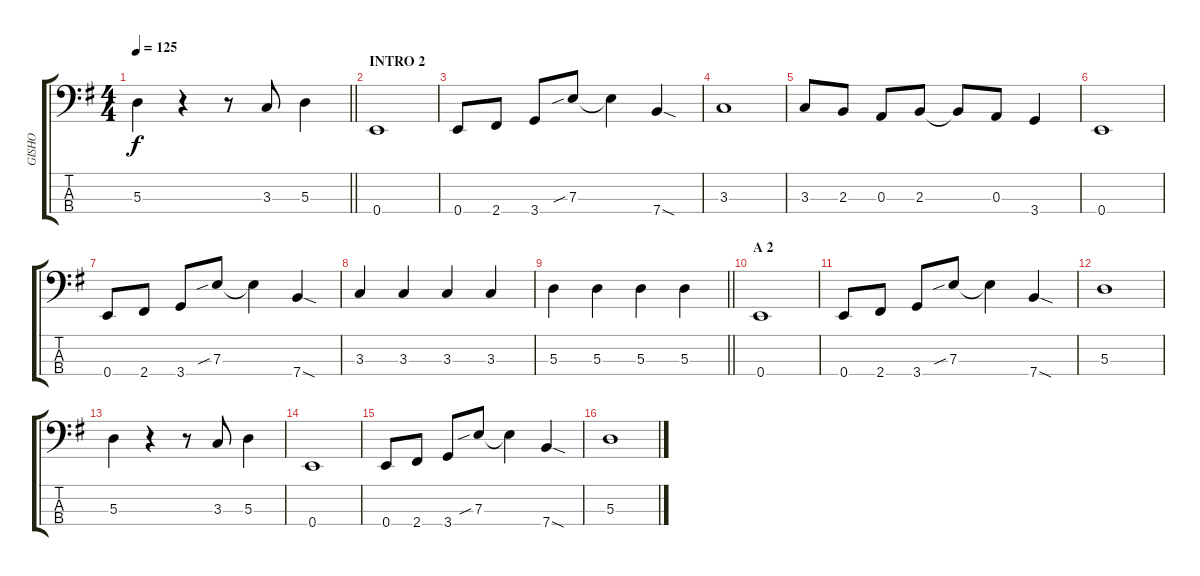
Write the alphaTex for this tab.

\track ("GISHO" "GISHO") {instrument electricbassfinger}
\staff {score tabs}
\tuning (G2 D2 A1 E1) {hide}
\ts (4 4)
\tempo 125
\clef f4
\barLineRight lightlight
\ks g
5.3.4{dy f} r.4 r.8 3.3.8 5.3.4 |
\section ("" "INTRO 2")
0.4.1 |
0.4.8 2.4.8 3.4.8 7.3{sib}.8 7.3{t}.4 7.4{sod}.4 |
3.3.1 |
3.3.8 2.3.8 0.3.8 2.3.8 2.3{t}.8 0.3.8 3.4.4 |
0.4.1 |
0.4.8 2.4.8 3.4.8 7.3{sib}.8 7.3{t}.4 7.4{sod}.4 |
3.3.4 3.3.4 3.3.4 3.3.4 |
\barLineRight lightlight
5.3.4 5.3.4 5.3.4 5.3.4 |
\section ("" "A 2")
0.4.1 |
0.4.8 2.4.8 3.4.8 7.3{sib}.8 7.3{t}.4 7.4{sod}.4 |
5.3.1 |
5.3.4 r.4 r.8 3.3.8 5.3.4 |
0.4.1 |
0.4.8 2.4.8 3.4.8 7.3{sib}.8 7.3{t}.4 7.4{sod}.4 |
5.3.1
